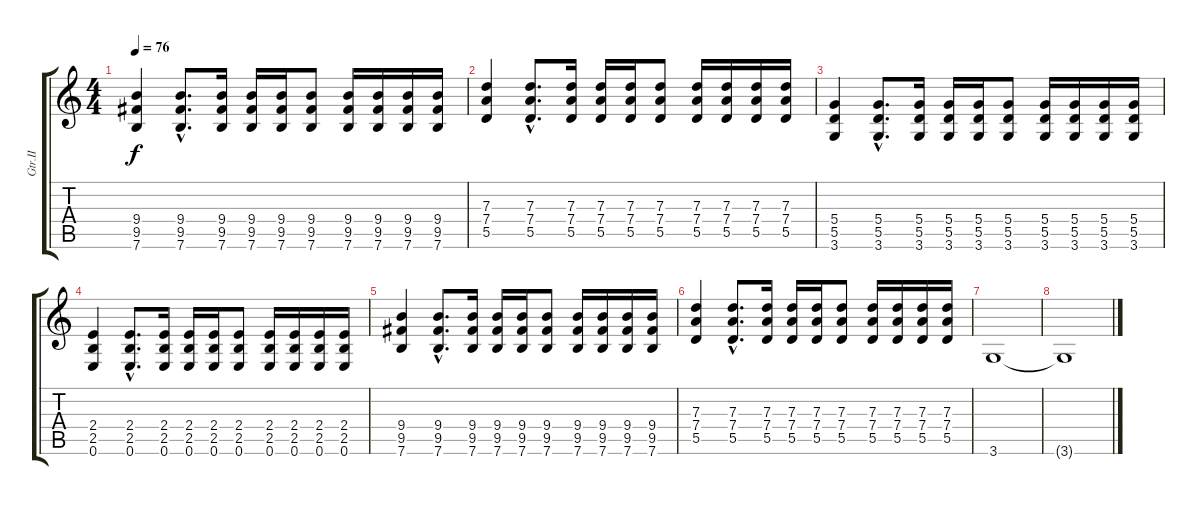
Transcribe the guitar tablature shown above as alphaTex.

\track ("Gtr.II" "Gtr.II") {instrument distortionguitar}
\staff {score tabs}
\tuning (E4 B3 G3 D3 A2 E2) {hide}
\ts (4 4)
\tempo 76
\clef g2
\ks c
(9.4 9.5 7.6).4{dy f} (9.4{hac} 9.5{hac} 7.6{hac}).8{d} (9.4 9.5 7.6).16 (9.4 9.5 7.6).16 (9.4 9.5 7.6).16 (9.4 9.5 7.6).8 (9.4 9.5 7.6).16 (9.4 9.5 7.6).16 (9.4 9.5 7.6).16 (9.4 9.5 7.6).16 |
(7.3 7.4 5.5).4 (7.3{hac} 7.4{hac} 5.5{hac}).8{d} (7.3 7.4 5.5).16 (7.3 7.4 5.5).16 (7.3 7.4 5.5).16 (7.3 7.4 5.5).8 (7.3 7.4 5.5).16 (7.3 7.4 5.5).16 (7.3 7.4 5.5).16 (7.3 7.4 5.5).16 |
(5.4 5.5 3.6).4 (5.4{hac} 5.5{hac} 3.6{hac}).8{d} (5.4 5.5 3.6).16 (5.4 5.5 3.6).16 (5.4 5.5 3.6).16 (5.4 5.5 3.6).8 (5.4 5.5 3.6).16 (5.4 5.5 3.6).16 (5.4 5.5 3.6).16 (5.4 5.5 3.6).16 |
(2.4 2.5 0.6).4 (2.4{hac} 2.5{hac} 0.6{hac}).8{d} (2.4 2.5 0.6).16 (2.4 2.5 0.6).16 (2.4 2.5 0.6).16 (2.4 2.5 0.6).8 (2.4 2.5 0.6).16 (2.4 2.5 0.6).16 (2.4 2.5 0.6).16 (2.4 2.5 0.6).16 |
(9.4 9.5 7.6).4 (9.4{hac} 9.5{hac} 7.6{hac}).8{d} (9.4 9.5 7.6).16 (9.4 9.5 7.6).16 (9.4 9.5 7.6).16 (9.4 9.5 7.6).8 (9.4 9.5 7.6).16 (9.4 9.5 7.6).16 (9.4 9.5 7.6).16 (9.4 9.5 7.6).16 |
(7.3 7.4 5.5).4 (7.3{hac} 7.4{hac} 5.5{hac}).8{d} (7.3 7.4 5.5).16 (7.3 7.4 5.5).16 (7.3 7.4 5.5).16 (7.3 7.4 5.5).8 (7.3 7.4 5.5).16 (7.3 7.4 5.5).16 (7.3 7.4 5.5).16 (7.3 7.4 5.5).16 |
3.6.1 |
3.6{t}.1
